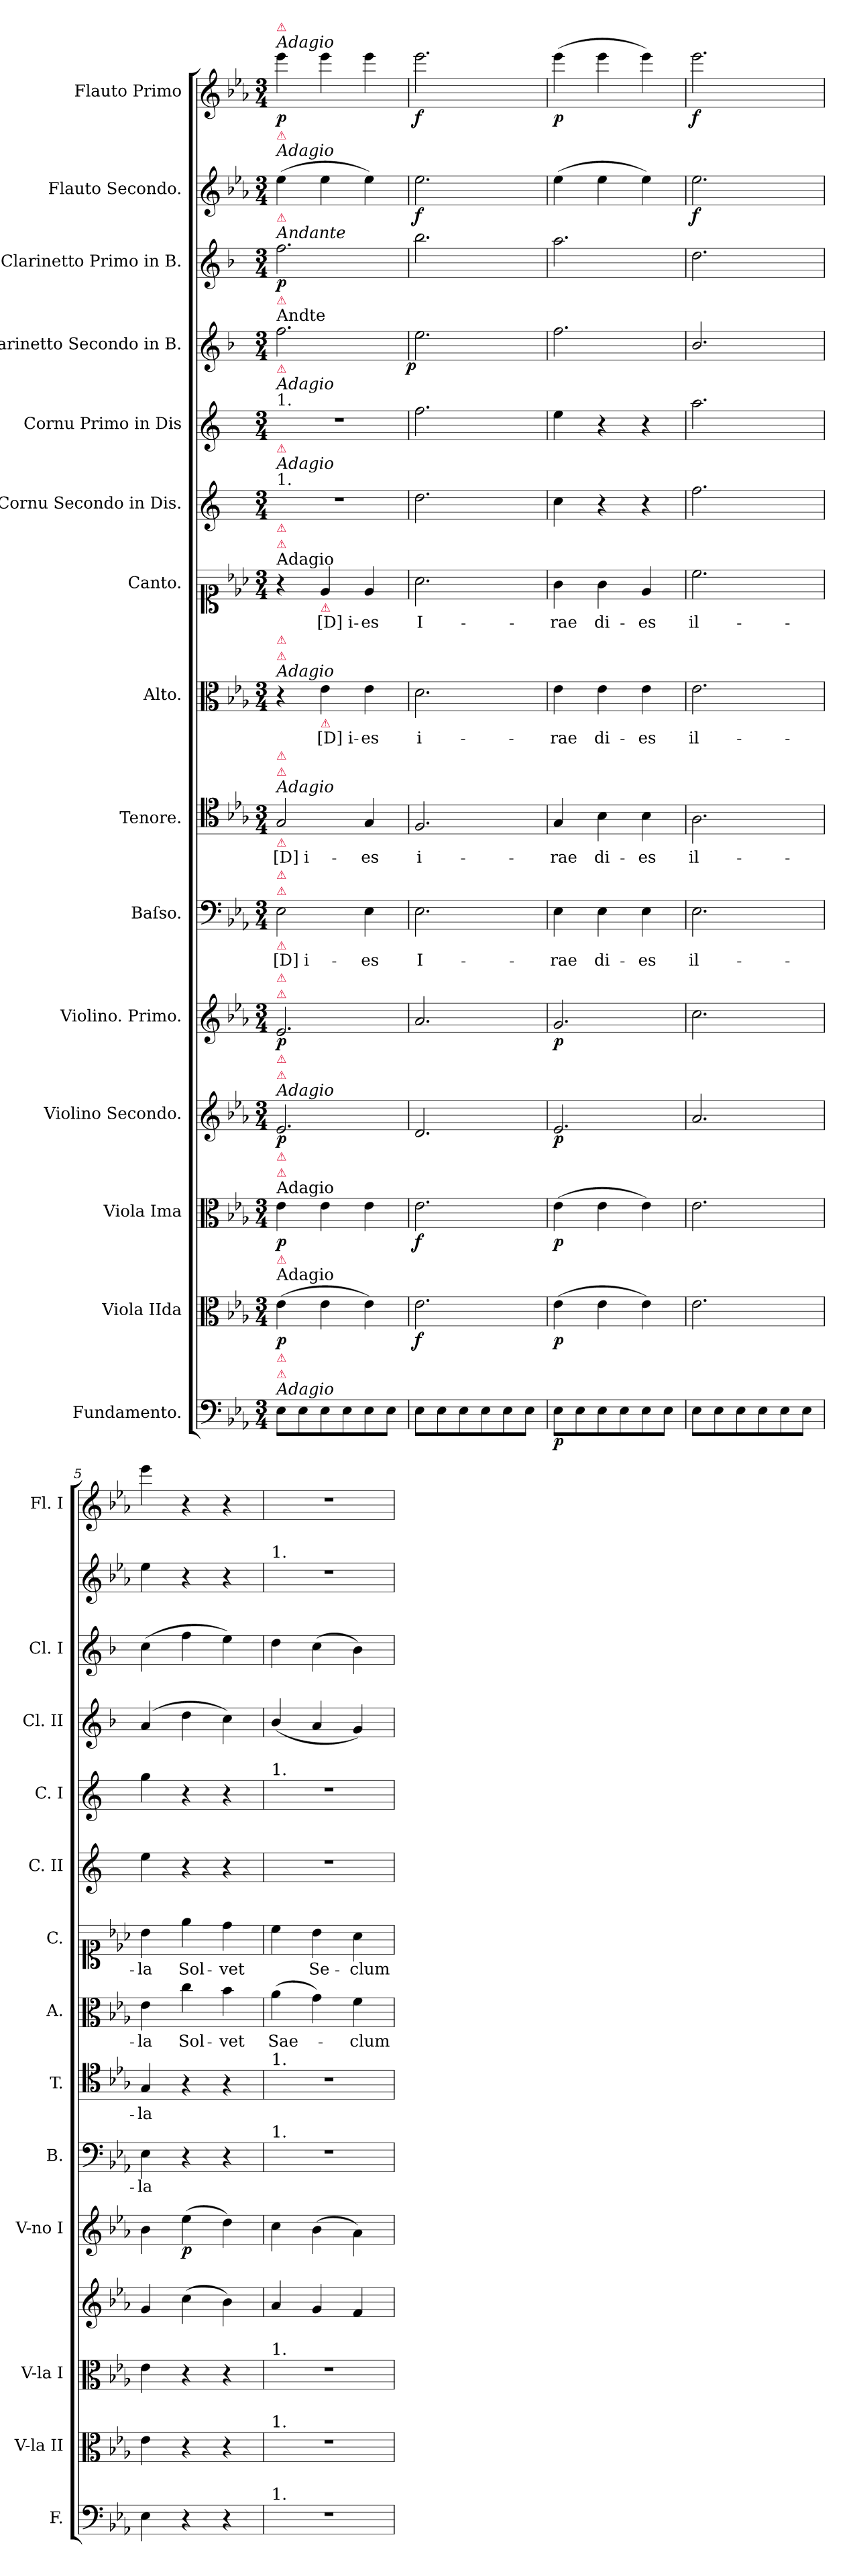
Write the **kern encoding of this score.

**kern	**dynam	**kern	**dynam	**kern	**dynam	**kern	**dynam	**kern	**dynam	**kern	**text	**kern	**text	**kern	**text	**kern	**text	**kern	**kern	**kern	**dynam	**kern	**dynam	**kern	**dynam	**kern	**dynam
*part15	*part15	*part14	*part14	*part13	*part13	*part12	*part12	*part11	*part11	*part10	*part10	*part9	*part9	*part8	*part8	*part7	*part7	*part6	*part5	*part4	*part4	*part3	*part3	*part2	*part2	*part1	*part1
*staff15	*staff15	*staff14	*staff14	*staff13	*staff13	*staff12	*staff12	*staff11	*staff11	*staff10	*staff10	*staff9	*staff9	*staff8	*staff8	*staff7	*staff7	*staff6	*staff5	*staff4	*staff4	*staff3	*staff3	*staff2	*staff2	*staff1	*staff1
*I"Fundamento.	*	*I"Viola IIda	*	*I"Viola Ima	*	*I"Violino Secondo.	*	*I"Violino. Primo.	*	*I"Baſso.	*	*I"Tenore.	*	*I"Alto.	*	*I"Canto.	*	*I"Cornu Secondo in Dis.	*I"Cornu Primo in Dis	*I"Clarinetto Secondo in B.	*	*I"Clarinetto Primo in B.	*	*I"Flauto Secondo.	*	*I"Flauto Primo	*
*I'F.	*	*I'V-la II	*	*I'V-la I	*	*	*	*I'V-no I	*	*I'B.	*	*I'T.	*	*I'A.	*	*I'C.	*	*I'C. II	*I'C. I	*I'Cl. II	*	*I'Cl. I	*	*	*	*I'Fl. I	*
*clefF4	*	*clefC3	*	*clefC3	*	*clefG2	*	*clefG2	*	*clefF4	*	*clefC4	*	*clefC3	*	*clefC1	*	*clefG2	*clefG2	*clefG2	*	*clefG2	*	*clefG2	*	*clefG2	*
*	*	*	*	*	*	*	*	*	*	*	*	*	*	*	*	*	*	*ITrd5c9	*ITrd5c9	*ITrd1c2	*	*ITrd1c2	*	*	*	*	*
*k[b-e-a-]	*	*k[b-e-a-]	*	*k[b-e-a-]	*	*k[b-e-a-]	*	*k[b-e-a-]	*	*k[b-e-a-]	*	*k[b-e-a-]	*	*k[b-e-a-]	*	*k[b-e-a-]	*	*k[b-e-a-]	*k[b-e-a-]	*k[b-e-a-]	*	*k[b-e-a-]	*	*k[b-e-a-]	*	*k[b-e-a-]	*
*E-:	*	*E-:	*	*E-:	*	*E-:	*	*E-:	*	*E-:	*	*E-:	*	*E-:	*	*E-:	*	*E-:	*E-:	*E-:	*	*E-:	*	*E-:	*	*E-:	*
*M3/4	*	*M3/4	*	*M3/4	*	*M3/4	*	*M3/4	*	*M3/4	*	*M3/4	*	*M3/4	*	*M3/4	*	*M3/4	*M3/4	*M3/4	*	*M3/4	*	*M3/4	*	*M3/4	*
=1	=1	=1	=1	=1	=1	=1	=1	=1	=1	=1	=1	=1	=1	=1	=1	=1	=1	=1	=1	=1	=1	=1	=1	=1	=1	=1	=1
!	!	!	!	!	!	!	!	!	!	!	!	!	!	!	!	!	!	!	!	!	!	!	!	!	!	!LO:TX:a:i:t=Adagio	!
!	!	!	!	!	!	!	!	!	!	!	!	!	!	!	!	!	!	!	!	!	!	!	!	!	!	!LO:TX:a:color=crimson:t=⚠	!
!	!	!	!	!	!	!	!	!	!	!	!	!	!	!	!	!	!	!	!	!	!	!	!	!LO:TX:a:i:t=Adagio	!	!	!
!	!	!	!	!	!	!	!	!	!	!	!	!	!	!	!	!	!	!	!	!	!	!	!	!LO:TX:a:color=crimson:t=⚠	!	!	!
!	!	!	!	!	!	!	!	!	!	!	!	!	!	!	!	!	!	!	!	!	!	!LO:TX:a:i:t=Andante	!	!	!	!	!
!	!	!	!	!	!	!	!	!	!	!	!	!	!	!	!	!	!	!	!	!	!	!LO:TX:a:color=crimson:t=⚠	!	!	!	!	!
!	!	!	!	!	!	!	!	!	!	!	!	!	!	!	!	!	!	!	!	!LO:TX:a:t=Andte	!	!	!	!	!	!	!
!	!	!	!	!	!	!	!	!	!	!	!	!	!	!	!	!	!	!	!	!LO:TX:a:color=crimson:t=⚠	!	!	!	!	!	!	!
!	!	!	!	!	!	!	!	!	!	!	!	!	!	!	!	!	!	!	!LO:TX:a:t=1.	!	!	!	!	!	!	!	!
!	!	!	!	!	!	!	!	!	!	!	!	!	!	!	!	!	!	!	!LO:TX:a:i:t=Adagio	!	!	!	!	!	!	!	!
!	!	!	!	!	!	!	!	!	!	!	!	!	!	!	!	!	!	!	!LO:TX:a:color=crimson:t=⚠	!	!	!	!	!	!	!	!
!	!	!	!	!	!	!	!	!	!	!	!	!	!	!	!	!	!	!LO:TX:a:t=1.	!	!	!	!	!	!	!	!	!
!	!	!	!	!	!	!	!	!	!	!	!	!	!	!	!	!	!	!LO:TX:a:i:t=Adagio	!	!	!	!	!	!	!	!	!
!	!	!	!	!	!	!	!	!	!	!	!	!	!	!	!	!	!	!LO:TX:a:color=crimson:t=⚠	!	!	!	!	!	!	!	!	!
!	!	!	!	!	!	!	!	!	!	!	!	!	!	!	!	!LO:TX:a:t=Adagio	!	!	!	!	!	!	!	!	!	!	!
!	!	!	!	!	!	!	!	!	!	!	!	!	!	!	!	!LO:TX:a:color=crimson:t=⚠	!	!	!	!	!	!	!	!	!	!	!
!	!	!	!	!	!	!	!	!	!	!	!	!	!	!	!	!LO:TX:a:color=crimson:t=⚠	!	!	!	!	!	!	!	!	!	!	!
!	!	!	!	!	!	!	!	!	!	!	!	!	!	!LO:TX:a:i:t=Adagio	!	!	!	!	!	!	!	!	!	!	!	!	!
!	!	!	!	!	!	!	!	!	!	!	!	!	!	!LO:TX:a:color=crimson:t=⚠	!	!	!	!	!	!	!	!	!	!	!	!	!
!	!	!	!	!	!	!	!	!	!	!	!	!	!	!LO:TX:a:color=crimson:t=⚠	!	!	!	!	!	!	!	!	!	!	!	!	!
!	!	!	!	!	!	!	!	!	!	!	!	!LO:TX:a:i:t=Adagio	!	!	!	!	!	!	!	!	!	!	!	!	!	!	!
!	!	!	!	!	!	!	!	!	!	!	!	!LO:TX:b:color=crimson:t=⚠	!	!	!	!	!	!	!	!	!	!	!	!	!	!	!
!	!	!	!	!	!	!	!	!	!	!	!	!LO:TX:a:color=crimson:t=⚠	!	!	!	!	!	!	!	!	!	!	!	!	!	!	!
!	!	!	!	!	!	!	!	!	!	!	!	!LO:TX:a:color=crimson:t=⚠	!	!	!	!	!	!	!	!	!	!	!	!	!	!	!
!	!	!	!	!	!	!	!	!	!	!LO:TX:b:color=crimson:t=⚠	!	!	!	!	!	!	!	!	!	!	!	!	!	!	!	!	!
!	!	!	!	!	!	!	!	!	!	!LO:TX:a:color=crimson:t=⚠	!	!	!	!	!	!	!	!	!	!	!	!	!	!	!	!	!
!	!	!	!	!	!	!	!	!	!	!LO:TX:a:color=crimson:t=⚠	!	!	!	!	!	!	!	!	!	!	!	!	!	!	!	!	!
!	!	!	!	!	!	!	!	!LO:TX:a:color=crimson:t=⚠	!	!	!	!	!	!	!	!	!	!	!	!	!	!	!	!	!	!	!
!	!	!	!	!	!	!	!	!LO:TX:a:color=crimson:t=⚠	!	!	!	!	!	!	!	!	!	!	!	!	!	!	!	!	!	!	!
!	!	!	!	!	!	!	!	!LO:TX:b:color=crimson:t=⚠	!	!	!	!	!	!	!	!	!	!	!	!	!	!	!	!	!	!	!
!	!	!	!	!	!	!LO:TX:a:i:t=Adagio	!	!	!	!	!	!	!	!	!	!	!	!	!	!	!	!	!	!	!	!	!
!	!	!	!	!	!	!LO:TX:a:color=crimson:t=⚠	!	!	!	!	!	!	!	!	!	!	!	!	!	!	!	!	!	!	!	!	!
!	!	!	!	!LO:TX:a:t=Adagio	!	!	!	!	!	!	!	!	!	!	!	!	!	!	!	!	!	!	!	!	!	!	!
!	!	!	!	!LO:TX:a:color=crimson:t=⚠	!	!	!	!	!	!	!	!	!	!	!	!	!	!	!	!	!	!	!	!	!	!	!
!	!	!	!	!LO:TX:a:color=crimson:t=⚠	!	!	!	!	!	!	!	!	!	!	!	!	!	!	!	!	!	!	!	!	!	!	!
!	!	!LO:TX:a:t=Adagio	!	!	!	!	!	!	!	!	!	!	!	!	!	!	!	!	!	!	!	!	!	!	!	!	!
!	!	!LO:TX:a:color=crimson:t=⚠	!	!	!	!	!	!	!	!	!	!	!	!	!	!	!	!	!	!	!	!	!	!	!	!	!
!LO:TX:a:i:t=Adagio	!	!	!	!	!	!	!	!	!	!	!	!	!	!	!	!	!	!	!	!	!	!	!	!	!	!	!
!LO:TX:a:color=crimson:t=⚠	!	!	!	!	!	!	!	!	!	!	!	!	!	!	!	!	!	!	!	!	!	!	!	!	!	!	!
!LO:TX:a:color=crimson:t=⚠	!	!	!	!	!	!	!	!	!	!	!	!	!	!	!	!	!	!	!	!	!	!	!	!	!	!	!
!	!	!	!	!	!	!	!	!	!LO:DY:b	!	!	!	!	!	!	!	!	!	!	!	!	!	!	!	!	!	!
8E-\L	po	(4e-\	p	4e-\	p	2.e-/	p	2.e-/	p	2E-\	[D]i-	2G/	[D]i-	4r	.	4r	.	2.r	2.r	2.ee-\	.	2.ee-\	p	(4ee-\	po	4eee-\	p
8E-\	.	.	.	.	.	.	.	.	.	.	.	.	.	.	.	.	.	.	.	.	.	.	.	.	.	.	.
!	!	!	!	!	!	!	!	!	!	!	!	!	!	!	!	!LO:TX:b:color=crimson:t=⚠	!	!	!	!	!	!	!	!	!	!	!
!	!	!	!	!	!	!	!	!	!	!	!	!	!	!LO:TX:b:color=crimson:t=⚠	!	!	!	!	!	!	!	!	!	!	!	!	!
8E-\	.	4e-\	.	4e-\	.	.	.	.	.	.	.	.	.	4e-\	[D]i-	4e-/	[D]i-	.	.	.	.	.	.	4ee-\	.	4eee-\	.
8E-\	.	.	.	.	.	.	.	.	.	.	.	.	.	.	.	.	.	.	.	.	.	.	.	.	.	.	.
8E-\	.	4e-\)	.	4e-\	.	.	.	.	.	4E-\	-es	4G/	-es	4e-\	-es	4e-/	-es	.	.	.	.	.	.	4ee-\)	.	4eee-\	.
8E-\J	.	.	.	.	.	.	.	.	.	.	.	.	.	.	.	.	.	.	.	.	.	.	.	.	.	.	.
=2	=2	=2	=2	=2	=2	=2	=2	=2	=2	=2	=2	=2	=2	=2	=2	=2	=2	=2	=2	=2	=2	=2	=2	=2	=2	=2	=2
!	!	!	!	!	!	!	!	!	!LO:DY:b	!	!	!	!	!	!	!	!	!	!	!	!LO:DY:rj	!	!	!	!	!	!
8E-\L	fr&colon;	2.e-\	f	2.e-\	f	2.d/	fr&colon;	2.a-/	fr&colon;	2.E-\	I-	2.F/	i-	2.d\	i-	2.a-\	I-	2.f\	2.a-\	2.dd\	p	2.aa-\	.	2.ee-\	f	2.eee-\	f
8E-\	.	.	.	.	.	.	.	.	.	.	.	.	.	.	.	.	.	.	.	.	.	.	.	.	.	.	.
8E-\	.	.	.	.	.	.	.	.	.	.	.	.	.	.	.	.	.	.	.	.	.	.	.	.	.	.	.
8E-\	.	.	.	.	.	.	.	.	.	.	.	.	.	.	.	.	.	.	.	.	.	.	.	.	.	.	.
8E-\	.	.	.	.	.	.	.	.	.	.	.	.	.	.	.	.	.	.	.	.	.	.	.	.	.	.	.
8E-\J	.	.	.	.	.	.	.	.	.	.	.	.	.	.	.	.	.	.	.	.	.	.	.	.	.	.	.
=3	=3	=3	=3	=3	=3	=3	=3	=3	=3	=3	=3	=3	=3	=3	=3	=3	=3	=3	=3	=3	=3	=3	=3	=3	=3	=3	=3
!	!	!	!	!	!	!	!	!	!LO:DY:b	!	!	!	!	!	!	!	!	!	!	!	!	!	!	!	!	!	!
8E-\L	p	(4e-\	p	(4e-\	p	2.e-/	p	2.g/	p	4E-\	-rae	4G/	-rae	4e-\	-rae	4g\	-rae	4e-\	4g\	2.ee-\	.	2.gg\	.	(4ee-\	po	(4eee-\	p
8E-\	.	.	.	.	.	.	.	.	.	.	.	.	.	.	.	.	.	.	.	.	.	.	.	.	.	.	.
8E-\	.	4e-\	.	4e-\	.	.	.	.	.	4E-\	di-	4B-\	di-	4e-\	di-	4g\	di-	4r	4r	.	.	.	.	4ee-\	.	4eee-\	.
8E-\	.	.	.	.	.	.	.	.	.	.	.	.	.	.	.	.	.	.	.	.	.	.	.	.	.	.	.
8E-\	.	4e-\)	.	4e-\)	.	.	.	.	.	4E-\	-es	4B-\	-es	4e-\	-es	4e-/	-es	4r	4r	.	.	.	.	4ee-\)	.	4eee-\)	.
8E-\J	.	.	.	.	.	.	.	.	.	.	.	.	.	.	.	.	.	.	.	.	.	.	.	.	.	.	.
=4	=4	=4	=4	=4	=4	=4	=4	=4	=4	=4	=4	=4	=4	=4	=4	=4	=4	=4	=4	=4	=4	=4	=4	=4	=4	=4	=4
!	!	!	!	!	!	!	!	!	!LO:DY:b	!	!	!	!	!	!	!	!	!	!	!	!	!	!	!	!	!	!
8E-\L	fr&colon;	2.e-\	fr&colon;	2.e-\	fr&colon;	2.a-/	fr&colon;	2.cc\	fr	2.E-\	il-	2.A-\	il-	2.e-\	il-	2.cc\	il-	2.a-\	2.cc\	2.a-/	.	2.cc\	.	2.ee-\	f	2.eee-\	f
8E-\	.	.	.	.	.	.	.	.	.	.	.	.	.	.	.	.	.	.	.	.	.	.	.	.	.	.	.
8E-\	.	.	.	.	.	.	.	.	.	.	.	.	.	.	.	.	.	.	.	.	.	.	.	.	.	.	.
8E-\	.	.	.	.	.	.	.	.	.	.	.	.	.	.	.	.	.	.	.	.	.	.	.	.	.	.	.
8E-\	.	.	.	.	.	.	.	.	.	.	.	.	.	.	.	.	.	.	.	.	.	.	.	.	.	.	.
8E-\J	.	.	.	.	.	.	.	.	.	.	.	.	.	.	.	.	.	.	.	.	.	.	.	.	.	.	.
=5	=5	=5	=5	=5	=5	=5	=5	=5	=5	=5	=5	=5	=5	=5	=5	=5	=5	=5	=5	=5	=5	=5	=5	=5	=5	=5	=5
4E-\	.	4e-\	.	4e-\	.	4g/	.	4b-\	.	4E-\	-la	4G/	-la	4e-\	-la	4b-\	-la	4g\	4b-\	(4g/	.	(4b-\	.	4ee-\	.	4eee-\	.
!	!	!	!	!	!	!	!	!	!LO:DY:b	!	!	!	!	!	!	!	!	!	!	!	!	!	!	!	!	!	!
4r	.	4r	.	4r	.	(4cc\	.	(4ee-\	p	4r	.	4r	.	4cc\	Sol-	4ee-\	Sol-	4r	4r	4cc\	.	4ee-\	.	4r	.	4r	.
4r	.	4r	.	4r	.	4b-\)	po	4dd\)	.	4r	.	4r	.	4b-\	-vet	4dd\	-vet	4r	4r	4b-\)	.	4dd\)	.	4r	.	4r	.
=6	=6	=6	=6	=6	=6	=6	=6	=6	=6	=6	=6	=6	=6	=6	=6	=6	=6	=6	=6	=6	=6	=6	=6	=6	=6	=6	=6
!	!	!	!	!	!	!	!	!	!	!	!	!	!	!	!	!	!	!	!	!	!	!	!	!LO:TX:a:t=1.	!	!	!
!	!	!	!	!	!	!	!	!	!	!	!	!	!	!	!	!	!	!	!LO:TX:a:t=1.	!	!	!	!	!	!	!	!
!	!	!	!	!	!	!	!	!	!	!	!	!LO:TX:a:t=1.	!	!	!	!	!	!	!	!	!	!	!	!	!	!	!
!	!	!	!	!	!	!	!	!	!	!LO:TX:a:t=1.	!	!	!	!	!	!	!	!	!	!	!	!	!	!	!	!	!
!	!	!	!	!LO:TX:a:t=1.	!	!	!	!	!	!	!	!	!	!	!	!	!	!	!	!	!	!	!	!	!	!	!
!	!	!LO:TX:a:t=1.	!	!	!	!	!	!	!	!	!	!	!	!	!	!	!	!	!	!	!	!	!	!	!	!	!
!LO:TX:a:t=1.	!	!	!	!	!	!	!	!	!	!	!	!	!	!	!	!	!	!	!	!	!	!	!	!	!	!	!
2.r	.	2.r	.	2.r	.	4a-/	.	4cc\	.	2.r	.	2.r	.	(4a-\	Sae-	4cc\	.	2.r	2.r	(4a-/	.	4cc\	.	2.r	.	2.r	.
.	.	.	.	.	.	4g/	.	(4b-\	.	.	.	.	.	4g\)	.	4b-\	Se-	.	.	4g/	.	(4b-\	.	.	.	.	.
.	.	.	.	.	.	4f/	.	4a-\)	.	.	.	.	.	4f\	-clum	4a-\	-clum	.	.	4f/)	.	4a-\)	.	.	.	.	.
=	=	=	=	=	=	=	=	=	=	=	=	=	=	=	=	=	=	=	=	=	=	=	=	=	=	=	=
*-	*-	*-	*-	*-	*-	*-	*-	*-	*-	*-	*-	*-	*-	*-	*-	*-	*-	*-	*-	*-	*-	*-	*-	*-	*-	*-	*-
